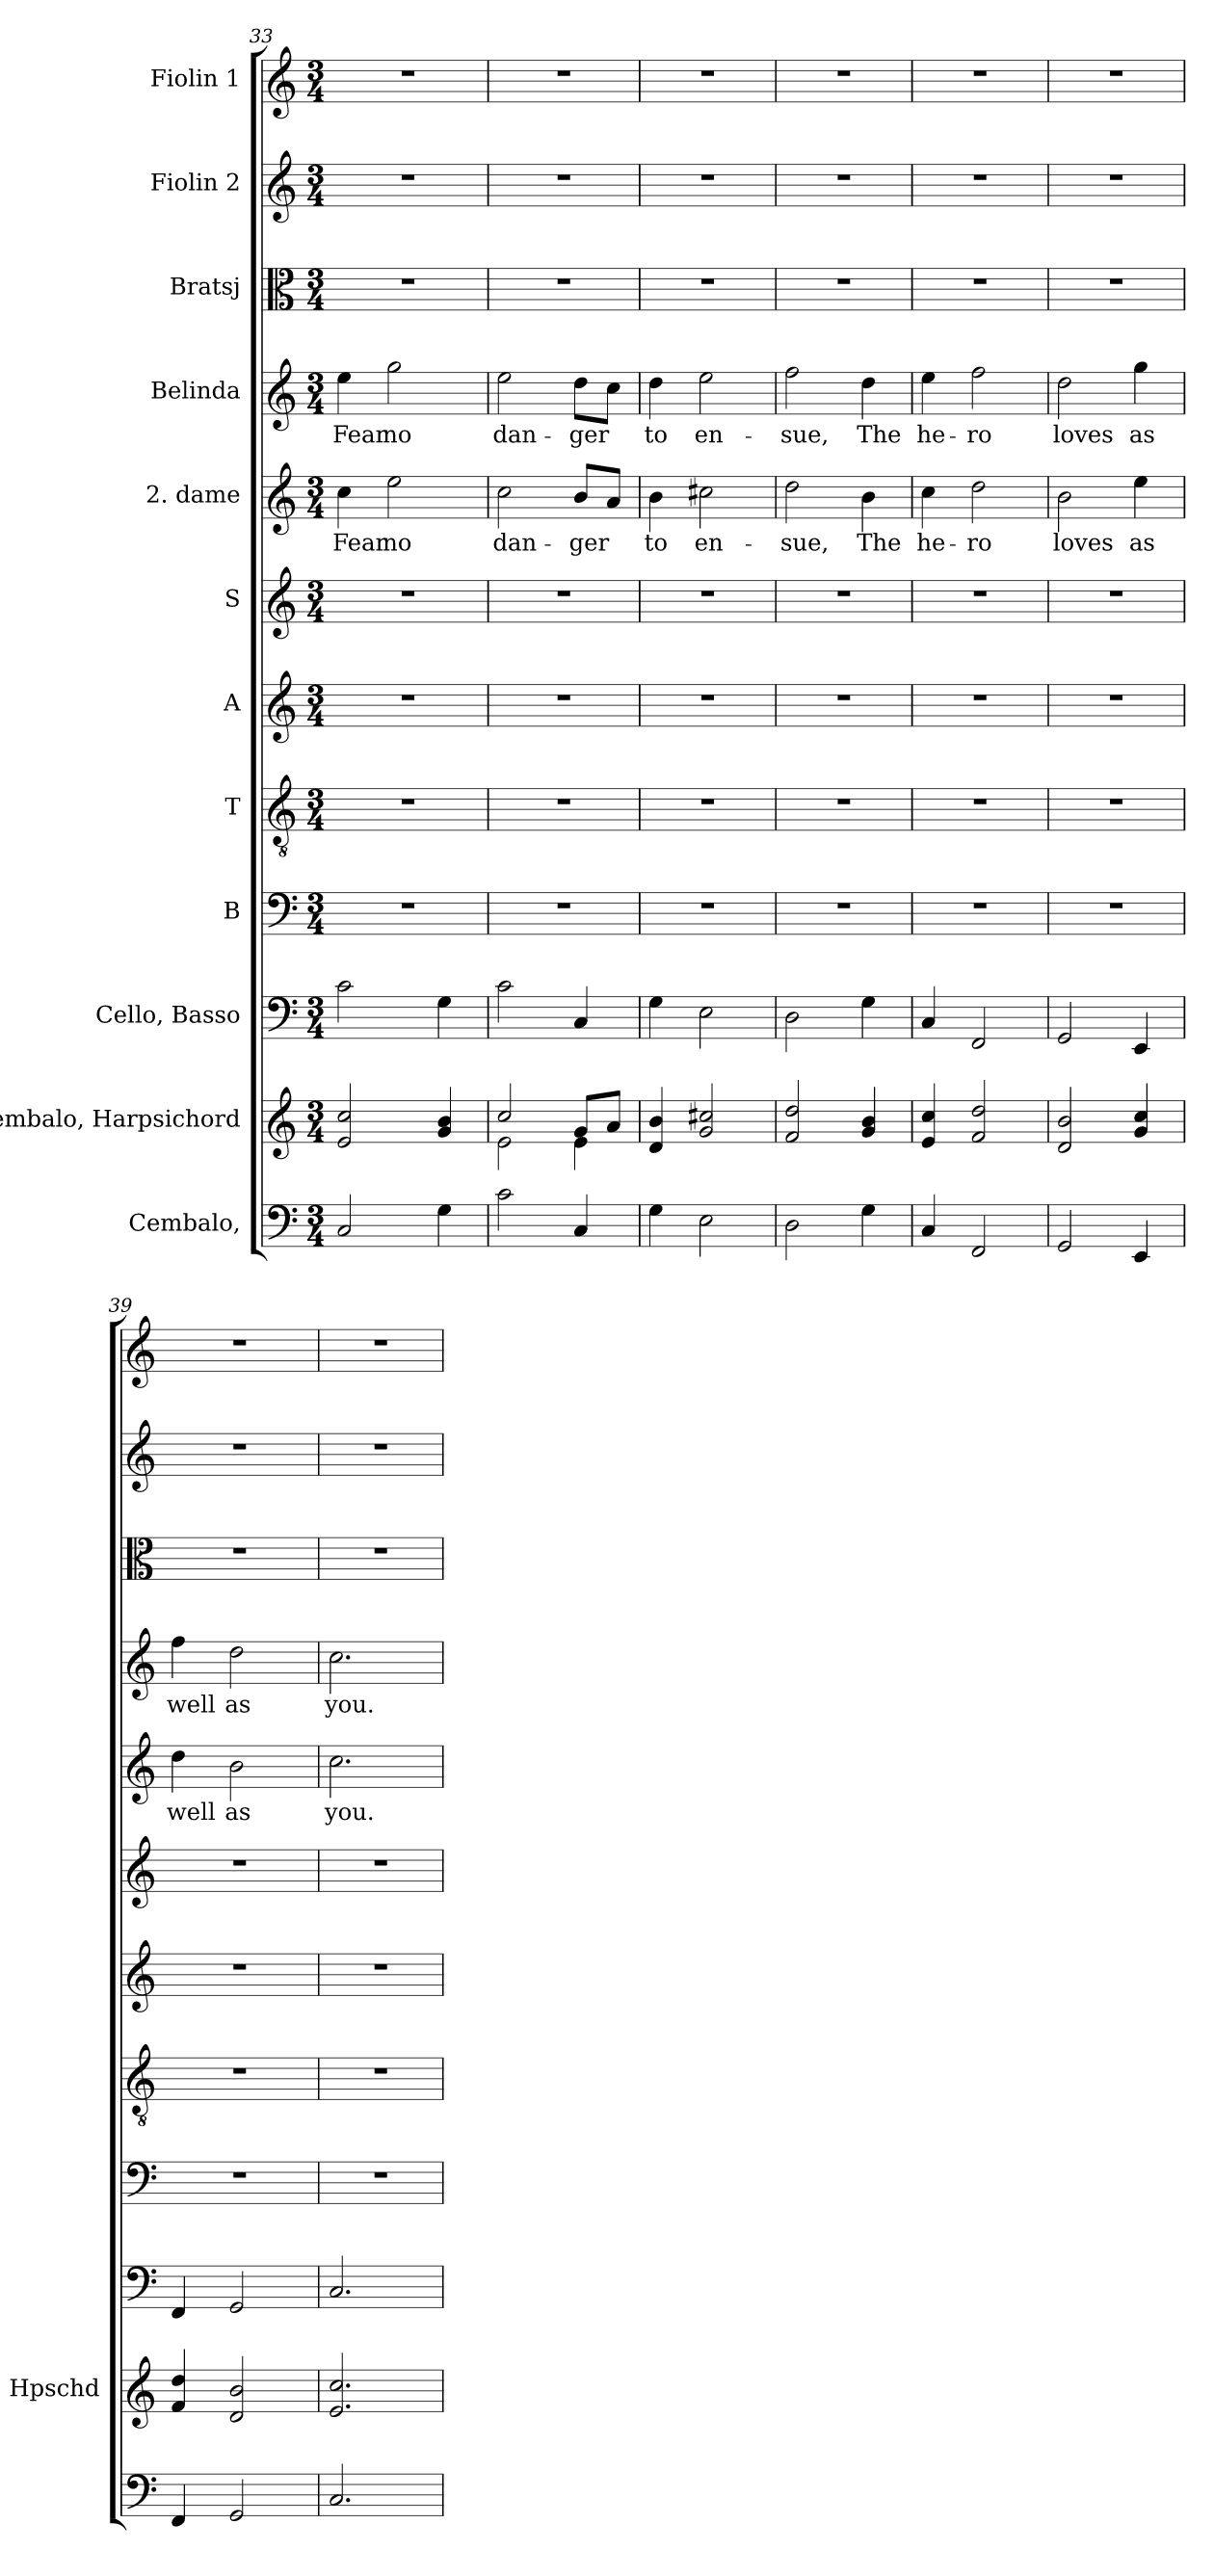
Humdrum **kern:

**kern	**kern	**kern	**kern	**kern	**kern	**kern	**kern	**text	**kern	**text	**kern	**kern	**kern
*part12	*part11	*part10	*part9	*part8	*part7	*part6	*part5	*part5	*part4	*part4	*part3	*part2	*part1
*staff12	*staff11	*staff10	*staff9	*staff8	*staff7	*staff6	*staff5	*staff5	*staff4	*staff4	*staff3	*staff2	*staff1
*I"Cembalo,	*I"Cembalo, Harpsichord	*I"Cello,  Basso	*I"B	*I"T	*I"A	*I"S	*I"2. dame	*	*I"Belinda	*	*I"Bratsj	*I"Fiolin 2	*I"Fiolin 1
*	*I'Hpschd	*	*	*	*	*	*	*	*	*	*	*	*
*clefF4	*clefG2	*clefF4	*clefF4	*clefGv2	*clefG2	*clefG2	*clefG2	*	*clefG2	*	*clefC3	*clefG2	*clefG2
*k[]	*k[]	*k[]	*k[]	*k[]	*k[]	*k[]	*k[]	*	*k[]	*	*k[]	*k[]	*k[]
*M3/4	*M3/4	*M3/4	*M3/4	*M3/4	*M3/4	*M3/4	*M3/4	*	*M3/4	*	*M3/4	*M3/4	*M3/4
=33	=33	=33	=33	=33	=33	=33	=33	=33	=33	=33	=33	=33	=33
!	!	!	!	!	!	!	!	!LO:LY:b	!	!LO:LY:b	!	!	!
2C/	2e/ 2cc/	2c\	2.r	2.r	2.r	2.r	4cc\	Fear	4ee\	Fear	2.r	2.r	2.r
!	!	!	!	!	!	!	!	!LO:LY:b	!	!LO:LY:b	!	!	!
.	.	.	.	.	.	.	2ee\	no	2gg\	no	.	.	.
4G\	4g/ 4b/	4G\	.	.	.	.	.	.	.	.	.	.	.
=34	=34	=34	=34	=34	=34	=34	=34	=34	=34	=34	=34	=34	=34
*	*^	*	*	*	*	*	*	*	*	*	*	*	*
!	!	!	!	!	!	!	!	!	!LO:LY:b	!	!LO:LY:b	!	!	!
2c\	2cc/	2e\	2c\	2.r	2.r	2.r	2.r	2cc\	dan-	2ee\	dan-	2.r	2.r	2.r
!	!	!	!	!	!	!	!	!	!LO:LY:b	!	!LO:LY:b	!	!	!
4C/	8g/L	4e\	4C/	.	.	.	.	8b/L	-ger	8dd\L	-ger	.	.	.
.	8a/J	.	.	.	.	.	.	8a/J	.	8cc\J	.	.	.	.
*	*v	*v	*	*	*	*	*	*	*	*	*	*	*	*
=35	=35	=35	=35	=35	=35	=35	=35	=35	=35	=35	=35	=35	=35
!	!	!	!	!	!	!	!	!LO:LY:b	!	!LO:LY:b	!	!	!
4G\	4d/ 4b/	4G\	2.r	2.r	2.r	2.r	4b\	to	4dd\	to	2.r	2.r	2.r
!	!	!	!	!	!	!	!	!LO:LY:b	!	!LO:LY:b	!	!	!
2E\	2g/ 2cc#X/	2E\	.	.	.	.	2cc#X\	en-	2ee\	en-	.	.	.
=36	=36	=36	=36	=36	=36	=36	=36	=36	=36	=36	=36	=36	=36
!	!	!	!	!	!	!	!	!LO:LY:b	!	!LO:LY:b	!	!	!
2D\	2f/ 2dd/	2D\	2.r	2.r	2.r	2.r	2dd\	-sue,	2ff\	-sue,	2.r	2.r	2.r
!	!	!	!	!	!	!	!	!LO:LY:b	!	!LO:LY:b	!	!	!
4G\	4g/ 4b/	4G\	.	.	.	.	4b\	The	4dd\	The	.	.	.
=37	=37	=37	=37	=37	=37	=37	=37	=37	=37	=37	=37	=37	=37
!	!	!	!	!	!	!	!	!LO:LY:b	!	!LO:LY:b	!	!	!
4C/	4e/ 4cc/	4C/	2.r	2.r	2.r	2.r	4cc\	he-	4ee\	he-	2.r	2.r	2.r
!	!	!	!	!	!	!	!	!LO:LY:b	!	!LO:LY:b	!	!	!
2FF/	2f/ 2dd/	2FF/	.	.	.	.	2dd\	-ro	2ff\	-ro	.	.	.
!!LO:PB:g=z
=38	=38	=38	=38	=38	=38	=38	=38	=38	=38	=38	=38	=38	=38
!	!	!	!	!	!	!	!	!LO:LY:b	!	!LO:LY:b	!	!	!
2GG/	2d/ 2b/	2GG/	2.r	2.r	2.r	2.r	2b\	loves	2dd\	loves	2.r	2.r	2.r
!	!	!	!	!	!	!	!	!LO:LY:b	!	!LO:LY:b	!	!	!
4EE/	4g/ 4cc/	4EE/	.	.	.	.	4ee\	as	4gg\	as	.	.	.
=39	=39	=39	=39	=39	=39	=39	=39	=39	=39	=39	=39	=39	=39
!	!	!	!	!	!	!	!	!LO:LY:b	!	!LO:LY:b	!	!	!
4FF/	4f/ 4dd/	4FF/	2.r	2.r	2.r	2.r	4dd\	well	4ff\	well	2.r	2.r	2.r
!	!	!	!	!	!	!	!	!LO:LY:b	!	!LO:LY:b	!	!	!
2GG/	2d/ 2b/	2GG/	.	.	.	.	2b\	as	2dd\	as	.	.	.
=40	=40	=40	=40	=40	=40	=40	=40	=40	=40	=40	=40	=40	=40
!	!	!	!	!	!	!	!	!LO:LY:b	!	!LO:LY:b	!	!	!
2.C/	2.e/ 2.cc/	2.C/	2.r	2.r	2.r	2.r	2.cc\	you.	2.cc\	you.	2.r	2.r	2.r
=	=	=	=	=	=	=	=	=	=	=	=	=	=
*-	*-	*-	*-	*-	*-	*-	*-	*-	*-	*-	*-	*-	*-
